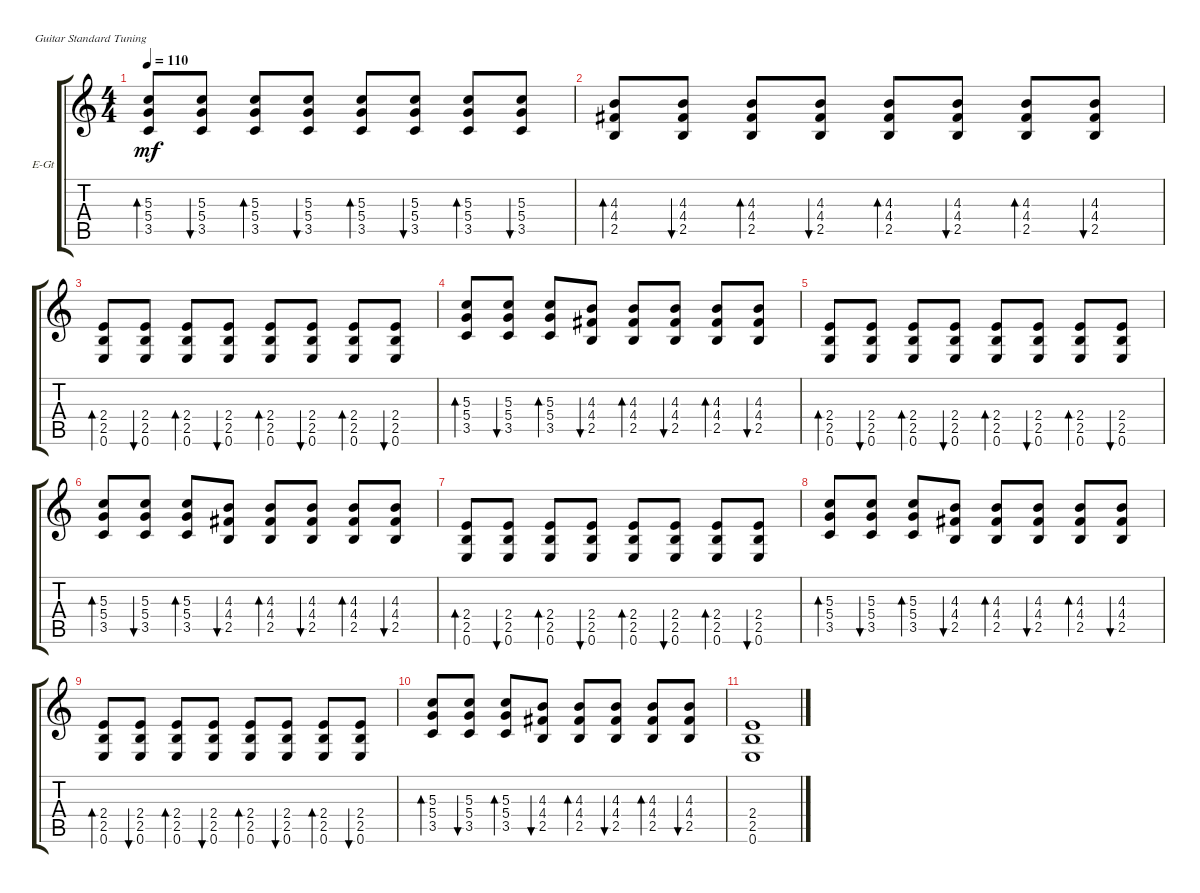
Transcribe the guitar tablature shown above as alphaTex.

\defaultSystemsLayout 4
\bracketExtendMode groupsimilarinstruments
\firstSystemTrackNameOrientation horizontal
\otherSystemsTrackNameOrientation horizontal
\track ("Electric Guitar" "E-Gt") {instrument distortionguitar}
\staff {score tabs}
\tuning (E4 B3 G3 D3 A2 E2)
\ts (4 4)
\tempo 110
\clef g2
\ks c
(3.5 5.4 5.3).8{bd 66 dy mf} (5.4 3.5 5.3).8{bu 65} (5.4 3.5 5.3).8{bd 65} (5.4 3.5 5.3).8{bu 65} (5.4 3.5 5.3).8{bd 65} (3.5 5.4 5.3).8{bu 65} (5.4 3.5 5.3).8{bd 65} (3.5 5.4 5.3).8{bu 65} |
(2.5 4.4 4.3).8{bd 66} (4.4 2.5 4.3).8{bu 65} (4.4 2.5 4.3).8{bd 65} (4.4 2.5 4.3).8{bu 65} (4.4 2.5 4.3).8{bd 65} (2.5 4.4 4.3).8{bu 65} (4.4 2.5 4.3).8{bd 65} (2.5 4.4 4.3).8{bu 65} |
(0.6 2.5 2.4).8{bd 30} (2.4 2.5 0.6).8{bu 44} (2.4 2.5 0.6).8{bd 30} (2.4 2.5 0.6).8{bu 62} (2.4 2.5 0.6).8{bd 30} (0.6 2.5 2.4).8{bu 58} (2.4 2.5 0.6).8{bd 30} (2.5 2.4 0.6).8{bu 67} |
(3.5 5.4 5.3).8{bd 66} (5.4 3.5 5.3).8{bu 65} (5.4 3.5 5.3).8{bd 65} (4.4 2.5 4.3).8{bu 65} (4.4 2.5 4.3).8{bd 65} (2.5 4.4 4.3).8{bu 65} (4.4 2.5 4.3).8{bd 65} (2.5 4.4 4.3).8{bu 65} |
(0.6 2.5 2.4).8{bd 30} (2.4 2.5 0.6).8{bu 44} (2.4 2.5 0.6).8{bd 30} (2.4 2.5 0.6).8{bu 62} (2.4 2.5 0.6).8{bd 30} (0.6 2.5 2.4).8{bu 58} (2.4 2.5 0.6).8{bd 30} (2.5 2.4 0.6).8{bu 67} |
(3.5 5.4 5.3).8{bd 66} (5.4 3.5 5.3).8{bu 65} (5.4 3.5 5.3).8{bd 65} (4.4 2.5 4.3).8{bu 65} (4.4 2.5 4.3).8{bd 65} (2.5 4.4 4.3).8{bu 65} (4.4 2.5 4.3).8{bd 65} (2.5 4.4 4.3).8{bu 65} |
(0.6 2.5 2.4).8{bd 30} (2.4 2.5 0.6).8{bu 44} (2.4 2.5 0.6).8{bd 30} (2.4 2.5 0.6).8{bu 62} (2.4 2.5 0.6).8{bd 30} (0.6 2.5 2.4).8{bu 58} (2.4 2.5 0.6).8{bd 30} (2.5 2.4 0.6).8{bu 67} |
(3.5 5.4 5.3).8{bd 66} (5.4 3.5 5.3).8{bu 65} (5.4 3.5 5.3).8{bd 65} (4.4 2.5 4.3).8{bu 65} (4.4 2.5 4.3).8{bd 65} (2.5 4.4 4.3).8{bu 65} (4.4 2.5 4.3).8{bd 65} (2.5 4.4 4.3).8{bu 65} |
(0.6 2.5 2.4).8{bd 30} (2.4 2.5 0.6).8{bu 44} (2.4 2.5 0.6).8{bd 30} (2.4 2.5 0.6).8{bu 62} (2.4 2.5 0.6).8{bd 30} (0.6 2.5 2.4).8{bu 58} (2.4 2.5 0.6).8{bd 30} (2.5 2.4 0.6).8{bu 67} |
(3.5 5.4 5.3).8{bd 66} (5.4 3.5 5.3).8{bu 65} (5.4 3.5 5.3).8{bd 65} (4.4 2.5 4.3).8{bu 65} (4.4 2.5 4.3).8{bd 65} (2.5 4.4 4.3).8{bu 65} (4.4 2.5 4.3).8{bd 65} (2.5 4.4 4.3).8{bu 65} |
(0.6 2.5 2.4).1
